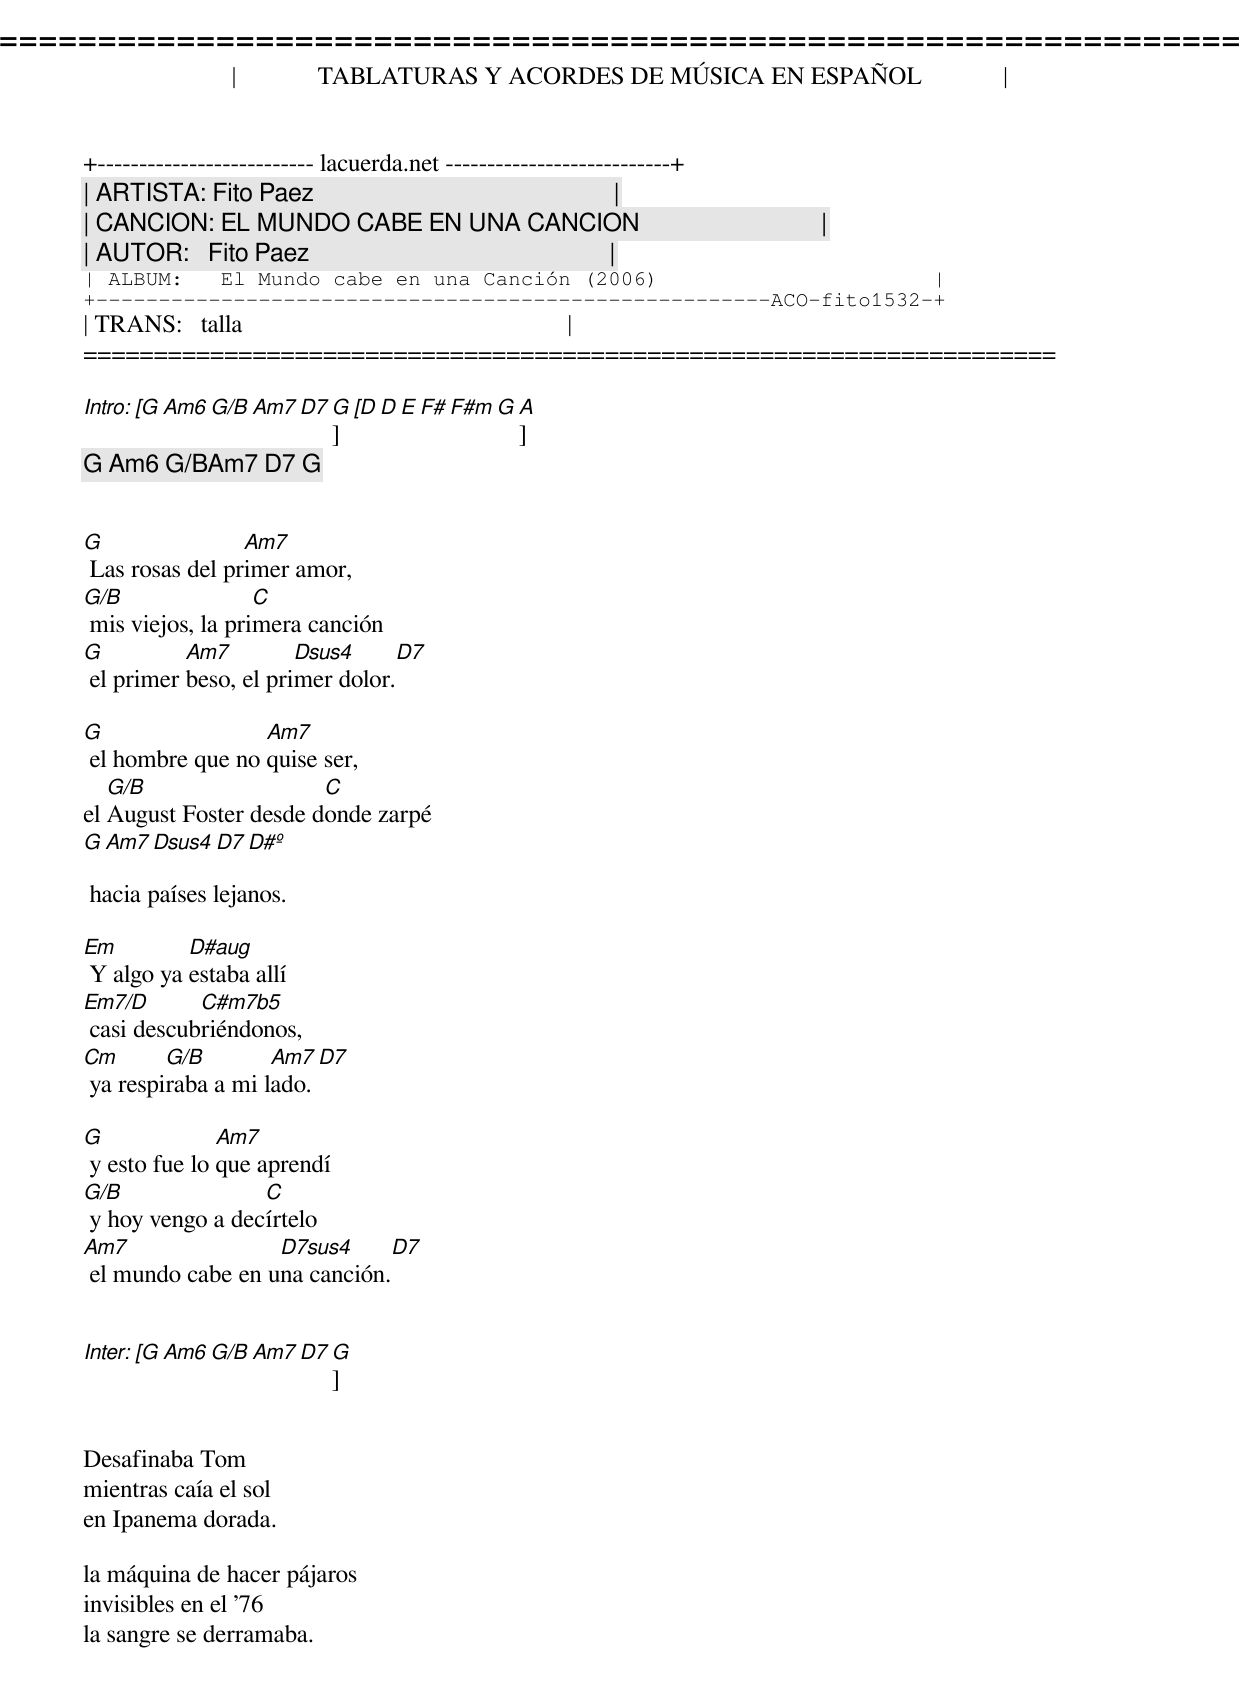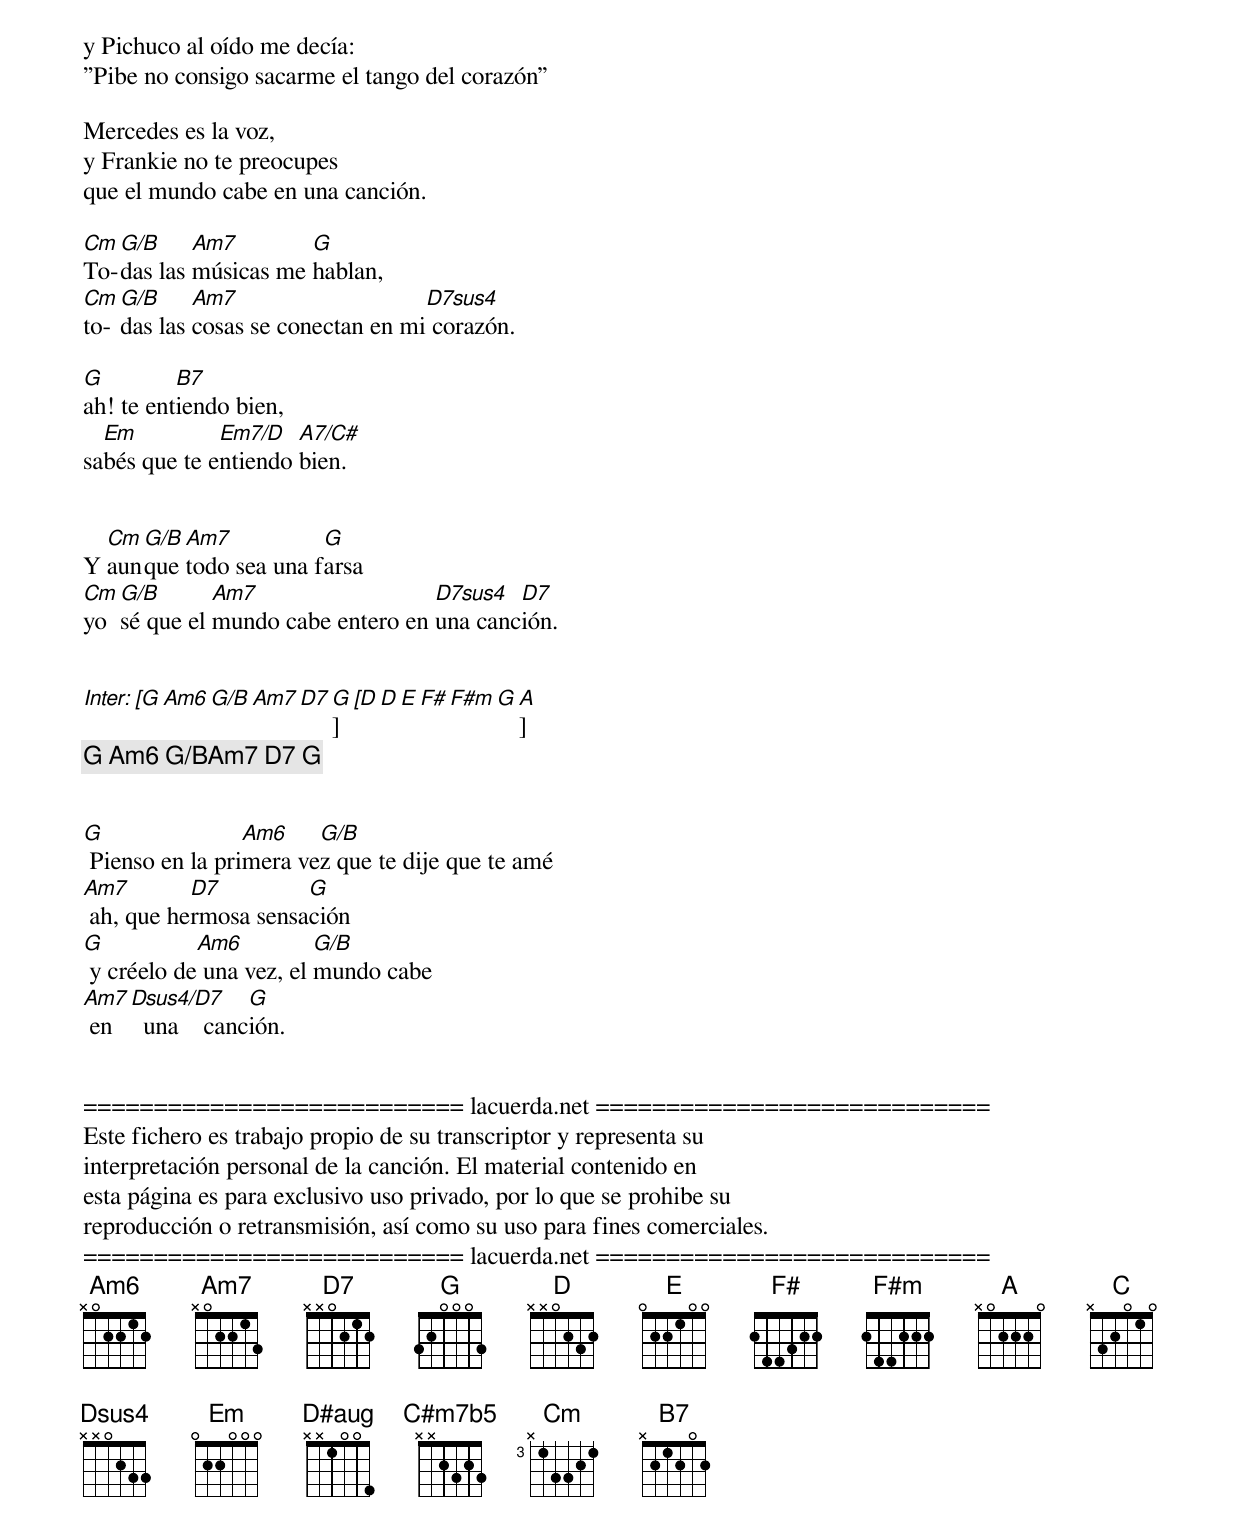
=====================================================================
|             TABLATURAS Y ACORDES DE MÚSICA EN ESPAÑOL             |
+-------------------------- lacuerda.net ---------------------------+
| ARTISTA: Fito Paez                                                |
| CANCION: EL MUNDO CABE EN UNA CANCION                             |
| AUTOR:   Fito Paez                                                |
| ALBUM:   El Mundo cabe en una Canción (2006)                      |
+------------------------------------------------------ACO-fito1532-+
| TRANS:   talla                                                    |
=====================================================================

Intro: [G Am6 G/B][Am7 D7 G] [D D E F# F#m G A]
       [G Am6 G/B][Am7 D7 G]


G                Am7
 Las rosas del primer amor,
G/B                C
 mis viejos, la primera canción
G          Am7         Dsus4     D7
 el primer beso, el primer dolor.

G                 Am7
 el hombre que no quise ser,
   G/B                  C
el August Foster desde donde zarpé
G       Am7     Dsus4  D7   D#º

 hacia países lejanos.

Em         D#aug
 Y algo ya estaba allí
Em7/D       C#m7b5
 casi descubriéndonos,
Cm       G/B        Am7  D7
 ya respiraba a mi lado.

G              Am7
 y esto fue lo que aprendí
G/B               C
 y hoy vengo a decírtelo
Am7                D7sus4     D7
 el mundo cabe en una canción.


Inter: [G Am6 G/B][Am7 D7 G]


Desafinaba Tom
mientras caía el sol
en Ipanema dorada.

la máquina de hacer pájaros
invisibles en el '76
la sangre se derramaba.

y Pichuco al oído me decía:
Pibe no consigo sacarme el tango del corazón

Mercedes es la voz,
y Frankie no te preocupes
que el mundo cabe en una canción.

Cm G/B     Am7        G
To-das las músicas me hablan,
Cm G/B     Am7                    D7sus4
to-das las cosas se conectan en mi corazón.

G         B7
ah! te entiendo bien,
  Em          Em7/D   A7/C#
sabés que te entiendo bien.


  Cm G/B Am7           G
Y aunque todo sea una farsa
Cm G/B       Am7                  D7sus4  D7
yo sé que el mundo cabe entero en una canción.


Inter: [G Am6 G/B][Am7 D7 G] [D D E F# F#m G A]
       [G Am6 G/B][Am7 D7 G]


G                Am6    G/B
 Pienso en la primera vez que te dije que te amé
Am7        D7         G
 ah, que hermosa sensación
G           Am6          G/B
 y créelo de una vez, el mundo cabe
Am7 Dsus4/D7     G
 en   una    canción.


=========================== lacuerda.net ============================
Este fichero es trabajo propio de su transcriptor y representa su
interpretación personal de la canción. El material contenido en
esta página es para exclusivo uso privado, por lo que se prohibe su
reproducción o retransmisión, así como su uso para fines comerciales.
=========================== lacuerda.net ============================
